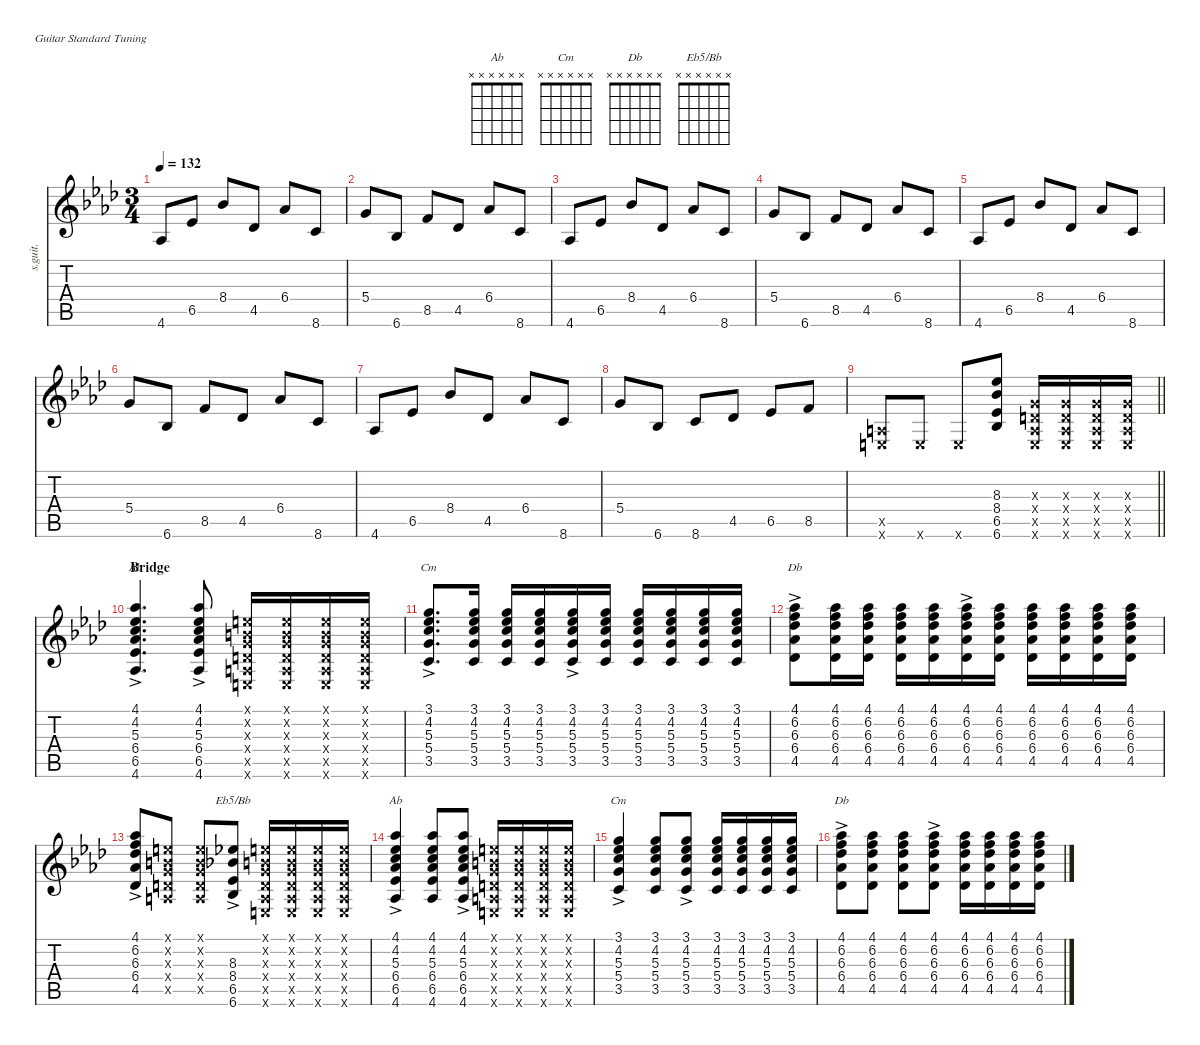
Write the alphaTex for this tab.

\defaultSystemsLayout 4
\hideDynamics
\bracketExtendMode nobrackets
\otherSystemsTrackNameOrientation horizontal
\track ("Dave Matthews" "s.guit.") {defaultSystemsLayout 8 instrument acousticguitarsteel}
\staff {score tabs}
\tuning (E4 B3 G3 D3 A2 E2)
\chord ("Ab" x x x x x x)
\chord ("Cm" x x x x x x)
\chord ("Db" x x x x x x)
\chord ("Eb5/Bb" x x x x x x)
\ts (3 4)
\tempo 132
\clef g2
\ks ab
4.6{acc b}.8{dy f beam Up} 6.5{acc b}.8{beam Up} 8.4{acc b}.8{beam Up} 4.5{acc b}.8{beam Up} 6.4{acc b}.8{beam Up} 8.6{acc forcenatural}.8{beam Up} |
5.4{acc forcenatural}.8{beam Up} 6.6{acc b}.8{beam Up} 8.5{acc forcenatural}.8{beam Up} 4.5{acc b}.8{beam Up} 6.4{acc b}.8{beam Up} 8.6{acc forcenatural}.8{beam Up} |
4.6{acc b}.8{beam Up} 6.5{acc b}.8{beam Up} 8.4{acc b}.8{beam Up} 4.5{acc b}.8{beam Up} 6.4{acc b}.8{beam Up} 8.6{acc forcenatural}.8{beam Up} |
5.4{acc forcenatural}.8{beam Up} 6.6{acc b}.8{beam Up} 8.5{acc forcenatural}.8{beam Up} 4.5{acc b}.8{beam Up} 6.4{acc b}.8{beam Up} 8.6{acc forcenatural}.8{beam Up} |
4.6{acc b}.8{beam Up} 6.5{acc b}.8{beam Up} 8.4{acc b}.8{beam Up} 4.5{acc b}.8{beam Up} 6.4{acc b}.8{beam Up} 8.6{acc forcenatural}.8{beam Up} |
5.4{acc forcenatural}.8{beam Up} 6.6{acc b}.8{beam Up} 8.5{acc forcenatural}.8{beam Up} 4.5{acc b}.8{beam Up} 6.4{acc b}.8{beam Up} 8.6{acc forcenatural}.8{beam Up} |
4.6{acc b}.8{beam Up} 6.5{acc b}.8{beam Up} 8.4{acc b}.8{beam Up} 4.5{acc b}.8{beam Up} 6.4{acc b}.8{beam Up} 8.6{acc forcenatural}.8{beam Up} |
5.4{acc forcenatural}.8{beam Up} 6.6{acc b}.8{beam Up} 8.6{acc forcenatural}.8{beam Up} 4.5{acc b}.8{beam Up} 6.5{acc b}.8{beam Up} 8.5{acc forcenatural}.8{beam Up} |
\barLineRight lightlight
(0.5{x acc forcenatural} 0.6{x acc forcenatural}).8{dy ff beam Up} 0.6{x acc forcenatural}.8{beam Up} 0.6{x acc forcenatural}.8{beam Up} (8.3{acc b} 8.4{acc b} 6.5{acc b} 6.6{acc b}).8{dy f beam Up} (0.3{x acc forcenatural} 0.4{x acc forcenatural} 0.5{x acc forcenatural} 0.6{x acc forcenatural}).16{beam Up} (0.3{x acc forcenatural} 0.4{x acc forcenatural} 0.5{x acc forcenatural} 0.6{x acc forcenatural}).16{dy mf beam Up} (0.3{x acc forcenatural} 0.4{x acc forcenatural} 0.5{x acc forcenatural} 0.6{x acc forcenatural}).16{dy f beam Up} (0.3{x acc forcenatural} 0.4{x acc forcenatural} 0.5{x acc forcenatural} 0.6{x acc forcenatural}).16{dy mf beam Up} |
\section ("" "Bridge")
(4.1{ac acc b} 4.2{ac acc b} 5.3{ac acc forcenatural} 6.4{ac acc b} 6.5{ac acc b} 4.6{ac acc b}).4{d ch "Ab" beam Up} (4.1{ac acc b} 4.2{ac acc b} 5.3{ac acc forcenatural} 6.4{ac acc b} 6.5{ac acc b} 4.6{ac acc b}).8{beam Up} (0.1{x acc forcenatural} 0.2{x acc forcenatural} 0.3{x acc forcenatural} 0.4{x acc forcenatural} 0.5{x acc forcenatural} 0.6{x acc forcenatural}).16{dy mp beam Up} (0.1{x acc forcenatural} 0.2{x acc forcenatural} 0.3{x acc forcenatural} 0.4{x acc forcenatural} 0.5{x acc forcenatural} 0.6{x acc forcenatural}).16{beam Up} (0.1{x acc forcenatural} 0.2{x acc forcenatural} 0.3{x acc forcenatural} 0.4{x acc forcenatural} 0.5{x acc forcenatural} 0.6{x acc forcenatural}).16{beam Up} (0.1{x acc forcenatural} 0.2{x acc forcenatural} 0.3{x acc forcenatural} 0.4{x acc forcenatural} 0.5{x acc forcenatural} 0.6{x acc forcenatural}).16{beam Up} |
(3.1{ac acc forcenatural} 4.2{ac acc b} 5.3{ac acc forcenatural} 5.4{ac acc forcenatural} 3.5{ac acc forcenatural}).8{d ch "Cm" dy mf beam Up} (3.1{acc forcenatural} 4.2{acc b} 5.3{acc forcenatural} 5.4{acc forcenatural} 3.5{acc forcenatural}).16{dy mp beam Up} (3.1{acc forcenatural} 4.2{acc b} 5.3{acc forcenatural} 5.4{acc forcenatural} 3.5{acc forcenatural}).16{beam Up} (3.1{acc forcenatural} 4.2{acc b} 5.3{acc forcenatural} 5.4{acc forcenatural} 3.5{acc forcenatural}).16{beam Up} (3.1{ac acc forcenatural} 4.2{ac acc b} 5.3{ac acc forcenatural} 5.4{ac acc forcenatural} 3.5{ac acc forcenatural}).16{dy mf beam Up} (3.1{acc forcenatural} 4.2{acc b} 5.3{acc forcenatural} 5.4{acc forcenatural} 3.5{acc forcenatural}).16{dy mp beam Up} (3.1{acc forcenatural} 4.2{acc b} 5.3{acc forcenatural} 5.4{acc forcenatural} 3.5{acc forcenatural}).16{beam Up} (3.1{acc forcenatural} 4.2{acc b} 5.3{acc forcenatural} 5.4{acc forcenatural} 3.5{acc forcenatural}).16{beam Up} (3.1{acc forcenatural} 4.2{acc b} 5.3{acc forcenatural} 5.4{acc forcenatural} 3.5{acc forcenatural}).16{beam Up} (3.1{acc forcenatural} 4.2{acc b} 5.3{acc forcenatural} 5.4{acc forcenatural} 3.5{acc forcenatural}).16{beam Up} |
(4.1{ac acc b} 6.2{ac acc forcenatural} 6.3{ac acc b} 6.4{ac acc b} 4.5{ac acc b}).8{ch "Db" dy mf beam Down} (4.1{acc b} 6.2{acc forcenatural} 6.3{acc b} 6.4{acc b} 4.5{acc b}).16{dy mp beam Down} (4.1{acc b} 6.2{acc forcenatural} 6.3{acc b} 6.4{acc b} 4.5{acc b}).16{beam Down} (4.1{acc b} 6.2{acc forcenatural} 6.3{acc b} 6.4{acc b} 4.5{acc b}).16{beam Down} (4.1{acc b} 6.2{acc forcenatural} 6.3{acc b} 6.4{acc b} 4.5{acc b}).16{beam Down} (4.1{ac acc b} 6.2{ac acc forcenatural} 6.3{ac acc b} 6.4{ac acc b} 4.5{ac acc b}).16{dy mf beam Down} (4.1{acc b} 6.2{acc forcenatural} 6.3{acc b} 6.4{acc b} 4.5{acc b}).16{dy mp beam Down} (4.1{acc b} 6.2{acc forcenatural} 6.3{acc b} 6.4{acc b} 4.5{acc b}).16{beam Down} (4.1{acc b} 6.2{acc forcenatural} 6.3{acc b} 6.4{acc b} 4.5{acc b}).16{beam Down} (4.1{acc b} 6.2{acc forcenatural} 6.3{acc b} 6.4{acc b} 4.5{acc b}).16{beam Down} (4.1{acc b} 6.2{acc forcenatural} 6.3{acc b} 6.4{acc b} 4.5{acc b}).16{beam Down} |
(4.1{ac acc b} 6.2{ac acc forcenatural} 6.3{ac acc b} 6.4{ac acc b} 4.5{ac acc b}).8{dy mf beam Up} (0.1{x acc forcenatural} 0.2{x acc forcenatural} 0.3{x acc forcenatural} 0.4{x acc forcenatural} 0.5{x acc forcenatural}).8{dy mp beam Up} (0.1{x acc forcenatural} 0.2{x acc forcenatural} 0.3{x acc forcenatural} 0.4{x acc forcenatural} 0.5{x acc forcenatural}).8{beam Up} (8.3{ac acc b} 8.4{ac acc b} 6.5{ac acc b} 6.6{ac acc b}).8{ch "Eb5/Bb" dy mf beam Up} (0.1{x acc forcenatural} 0.2{x acc forcenatural} 0.3{x acc forcenatural} 0.4{x acc forcenatural} 0.5{x acc forcenatural} 0.6{x acc forcenatural}).16{dy mp beam Up} (0.1{x acc forcenatural} 0.2{x acc forcenatural} 0.3{x acc forcenatural} 0.4{x acc forcenatural} 0.5{x acc forcenatural} 0.6{x acc forcenatural}).16{beam Up} (0.1{x acc forcenatural} 0.2{x acc forcenatural} 0.3{x acc forcenatural} 0.4{x acc forcenatural} 0.5{x acc forcenatural} 0.6{x acc forcenatural}).16{beam Up} (0.1{x acc forcenatural} 0.2{x acc forcenatural} 0.3{x acc forcenatural} 0.4{x acc forcenatural} 0.5{x acc forcenatural} 0.6{x acc forcenatural}).16{beam Up} |
(4.1{ac acc b} 4.2{ac acc b} 5.3{ac acc forcenatural} 6.4{ac acc b} 6.5{ac acc b} 4.6{ac acc b}).4{ch "Ab" dy mf beam Up} (4.1{acc b} 4.2{acc b} 5.3{acc forcenatural} 6.4{acc b} 6.5{acc b} 4.6{acc b}).8{dy mp beam Up} (4.1{ac acc b} 4.2{ac acc b} 5.3{ac acc forcenatural} 6.4{ac acc b} 6.5{ac acc b} 4.6{ac acc b}).8{dy mf beam Up} (0.1{x acc forcenatural} 0.2{x acc forcenatural} 0.3{x acc forcenatural} 0.4{x acc forcenatural} 0.5{x acc forcenatural} 0.6{x acc forcenatural}).16{dy mp beam Up} (0.1{x acc forcenatural} 0.2{x acc forcenatural} 0.3{x acc forcenatural} 0.4{x acc forcenatural} 0.5{x acc forcenatural} 0.6{x acc forcenatural}).16{beam Up} (0.1{x acc forcenatural} 0.2{x acc forcenatural} 0.3{x acc forcenatural} 0.4{x acc forcenatural} 0.5{x acc forcenatural} 0.6{x acc forcenatural}).16{beam Up} (0.1{x acc forcenatural} 0.2{x acc forcenatural} 0.3{x acc forcenatural} 0.4{x acc forcenatural} 0.5{x acc forcenatural} 0.6{x acc forcenatural}).16{beam Up} |
(3.1{ac acc forcenatural} 4.2{ac acc b} 5.3{ac acc forcenatural} 5.4{ac acc forcenatural} 3.5{ac acc forcenatural}).4{ch "Cm" dy mf beam Up} (3.1{acc forcenatural} 4.2{acc b} 5.3{acc forcenatural} 5.4{acc forcenatural} 3.5{acc forcenatural}).8{dy mp beam Up} (3.1{ac acc forcenatural} 4.2{ac acc b} 5.3{ac acc forcenatural} 5.4{ac acc forcenatural} 3.5{ac acc forcenatural}).8{dy mf beam Up} (3.1{acc forcenatural} 4.2{acc b} 5.3{acc forcenatural} 5.4{acc forcenatural} 3.5{acc forcenatural}).16{dy mp beam Up} (3.1{acc forcenatural} 4.2{acc b} 5.3{acc forcenatural} 5.4{acc forcenatural} 3.5{acc forcenatural}).16{beam Up} (3.1{acc forcenatural} 4.2{acc b} 5.3{acc forcenatural} 5.4{acc forcenatural} 3.5{acc forcenatural}).16{beam Up} (3.1{acc forcenatural} 4.2{acc b} 5.3{acc forcenatural} 5.4{acc forcenatural} 3.5{acc forcenatural}).16{beam Up} |
(4.1{ac acc b} 6.2{ac acc forcenatural} 6.3{ac acc b} 6.4{ac acc b} 4.5{ac acc b}).8{ch "Db" dy mf beam Down} (4.1{acc b} 6.2{acc forcenatural} 6.3{acc b} 6.4{acc b} 4.5{acc b}).8{dy mp beam Down} (4.1{acc b} 6.2{acc forcenatural} 6.3{acc b} 6.4{acc b} 4.5{acc b}).8{beam Down} (4.1{ac acc b} 6.2{ac acc forcenatural} 6.3{ac acc b} 6.4{ac acc b} 4.5{ac acc b}).8{dy mf beam Down} (4.1{acc b} 6.2{acc forcenatural} 6.3{acc b} 6.4{acc b} 4.5{acc b}).16{dy mp beam Down} (4.1{acc b} 6.2{acc forcenatural} 6.3{acc b} 6.4{acc b} 4.5{acc b}).16{beam Down} (4.1{acc b} 6.2{acc forcenatural} 6.3{acc b} 6.4{acc b} 4.5{acc b}).16{beam Down} (4.1{acc b} 6.2{acc forcenatural} 6.3{acc b} 6.4{acc b} 4.5{acc b}).16{beam Down}
